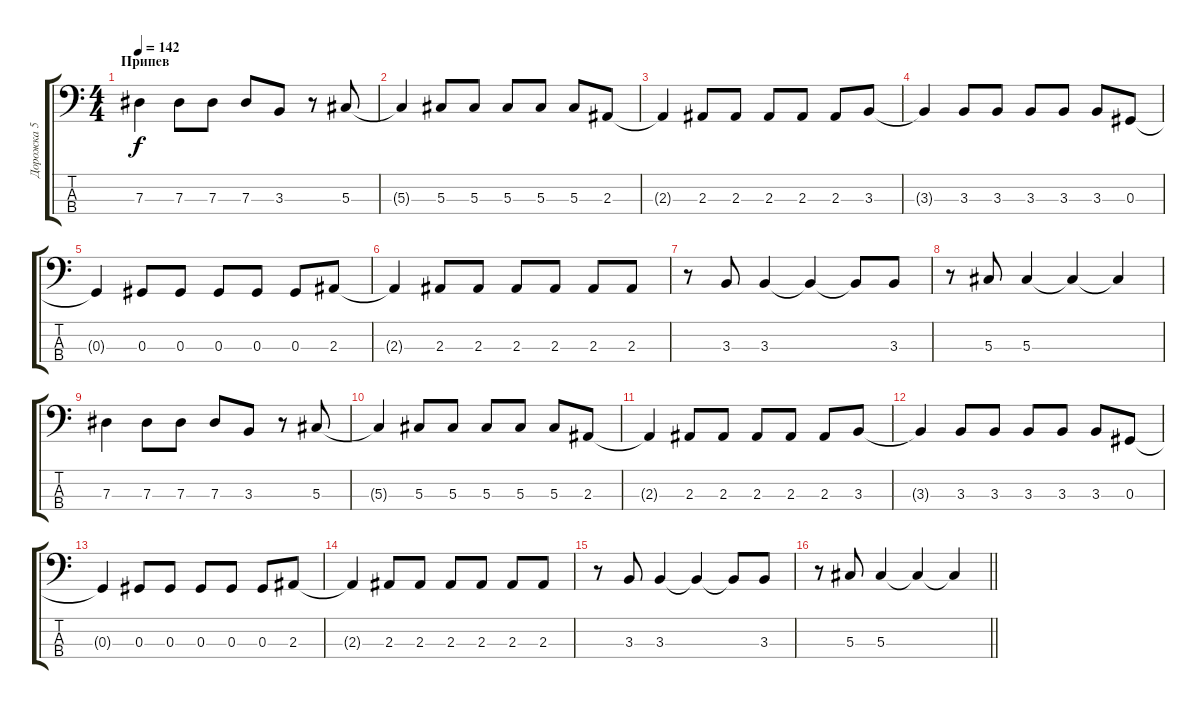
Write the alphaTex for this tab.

\track ("Дорожка 5" "Дорожка 5") {instrument electricbasspick}
\staff {score tabs}
\tuning (Gb2 Db2 Ab1 Eb1) {hide}
\ts (4 4)
\section ("" "Припев")
\tempo 142
\clef f4
\ks c
7.3.4{dy f} 7.3.8 7.3.8 7.3.8 3.3.8 r.8 5.3.8 |
5.3{t}.4 5.3.8 5.3.8 5.3.8 5.3.8 5.3.8 2.3.8 |
2.3{t}.4 2.3.8 2.3.8 2.3.8 2.3.8 2.3.8 3.3.8 |
3.3{t}.4 3.3.8 3.3.8 3.3.8 3.3.8 3.3.8 0.3.8 |
0.3{t}.4 0.3.8 0.3.8 0.3.8 0.3.8 0.3.8 2.3.8 |
2.3{t}.4 2.3.8 2.3.8 2.3.8 2.3.8 2.3.8 2.3.8 |
r.8 3.3.8 3.3.4 3.3{t}.4 3.3{t}.8 3.3.8 |
r.8 5.3.8 5.3.4 5.3{t}.4 5.3{t}.4 |
7.3.4 7.3.8 7.3.8 7.3.8 3.3.8 r.8 5.3.8 |
5.3{t}.4 5.3.8 5.3.8 5.3.8 5.3.8 5.3.8 2.3.8 |
2.3{t}.4 2.3.8 2.3.8 2.3.8 2.3.8 2.3.8 3.3.8 |
3.3{t}.4 3.3.8 3.3.8 3.3.8 3.3.8 3.3.8 0.3.8 |
0.3{t}.4 0.3.8 0.3.8 0.3.8 0.3.8 0.3.8 2.3.8 |
2.3{t}.4 2.3.8 2.3.8 2.3.8 2.3.8 2.3.8 2.3.8 |
r.8 3.3.8 3.3.4 3.3{t}.4 3.3{t}.8 3.3.8 |
\barLineRight lightlight
r.8 5.3.8 5.3.4 5.3{t}.4 5.3{t}.4
